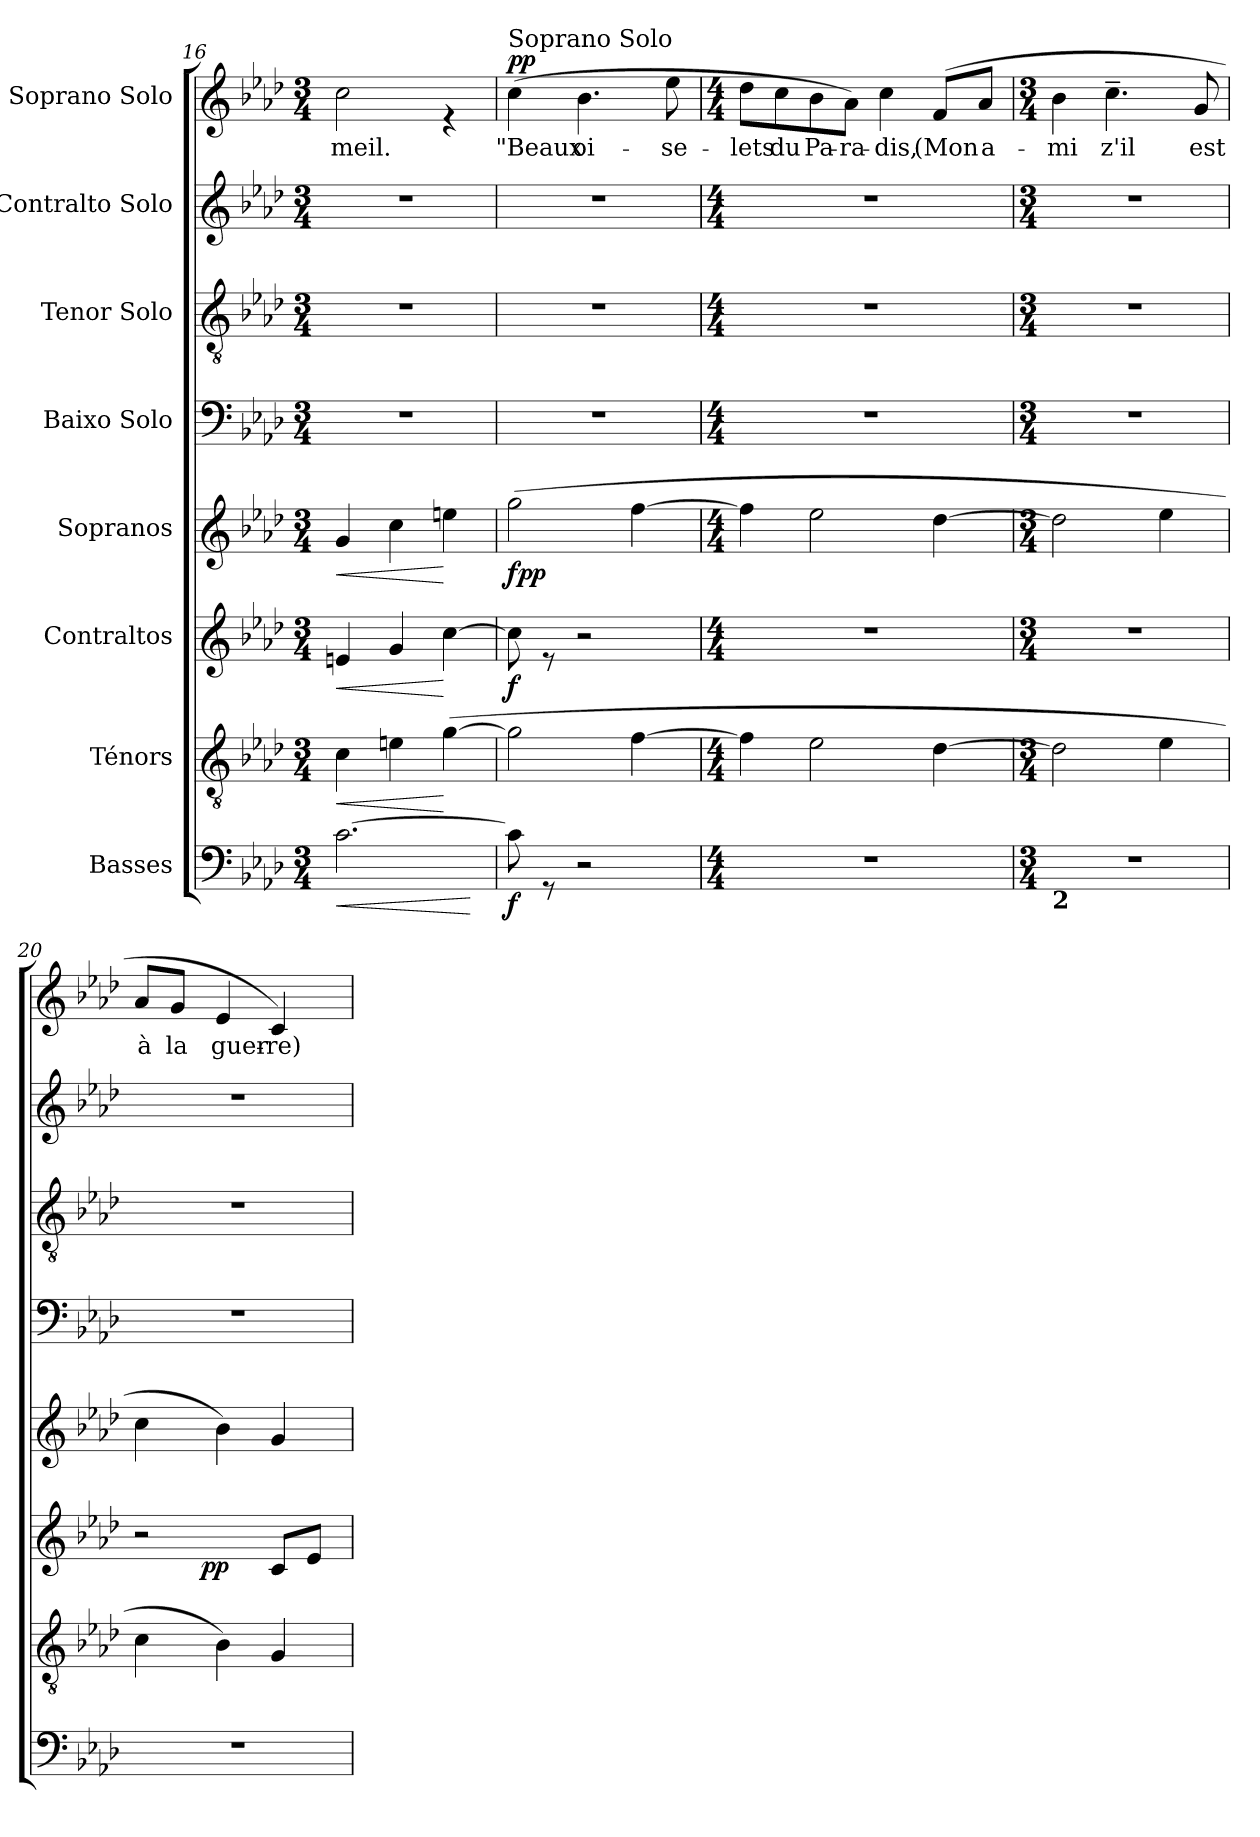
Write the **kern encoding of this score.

**kern	**dynam	**kern	**dynam	**kern	**dynam	**kern	**dynam	**kern	**kern	**kern	**kern	**text	**dynam
*part8	*part8	*part7	*part7	*part6	*part6	*part5	*part5	*part4	*part3	*part2	*part1	*part1	*part1
*staff8	*staff8	*staff7	*staff7	*staff6	*staff6	*staff5	*staff5	*staff4	*staff3	*staff2	*staff1	*staff1	*staff1
*I"Basses	*	*I"Ténors	*	*I"Contraltos	*	*I"Sopranos	*	*I"Baixo Solo	*I"Tenor Solo	*I"Contralto Solo	*I"Soprano Solo	*	*
*clefF4	*	*clefGv2	*	*clefG2	*	*clefG2	*	*clefF4	*clefGv2	*clefG2	*clefG2	*	*
*k[b-e-a-d-]	*	*k[b-e-a-d-]	*	*k[b-e-a-d-]	*	*k[b-e-a-d-]	*	*k[b-e-a-d-]	*k[b-e-a-d-]	*k[b-e-a-d-]	*k[b-e-a-d-]	*	*
*A-:	*	*A-:	*	*A-:	*	*A-:	*	*A-:	*A-:	*A-:	*A-:	*	*
*M3/4	*	*M3/4	*	*M3/4	*	*M3/4	*	*M3/4	*M3/4	*M3/4	*M3/4	*	*
=16	=16	=16	=16	=16	=16	=16	=16	=16	=16	=16	=16	=16	=16
!	!LO:HP:b	!	!LO:HP:b	!	!LO:HP:b	!	!LO:HP:b	!	!	!	!	!LO:LY:b	!
[>2.c\	<	4c\	<	4en/	<	4g/	<	2.r	2.r	2.r	2cc\	-meil.	.
.	.	4en\	.	4g/	.	4cc\	.	.	.	.	.	.	.
.	.	(>[>4g\	[	[>4cc\	[	4een\	[	.	.	.	4re	.	.
.	[	.	.	.	.	.	.	.	.	.	.	.	.
!!LO:PB:g=z
=17	=17	=17	=17	=17	=17	=17	=17	=17	=17	=17	=17	=17	=17
!	!	!	!	!	!	!	!	!	!	!	!LO:TX:a:t=Soprano Solo	!	!
!	!LO:DY:b	!	!LO:DY:b	!	!	!	!	!	!	!	!	!LO:LY:b	!
!	!	!	!LO:DY:n=1:b	!	!LO:DY:b	!	!LO:DY:b	!	!	!	!	!	!
!	!	!	!	!	!	!	!LO:DY:n=1:b	!	!	!	!	!	!LO:DY:a
8c\]	f	2g\]	pp f	8cc\]	f	(>2gg\	f pp	2.r	2.r	2.r	(>4cc\	"Beaux	pp
8rGG	.	.	.	8re	.	.	.	.	.	.	.	.	.
!	!	!	!	!	!	!	!	!	!	!	!	!LO:LY:b	!
2r	.	.	.	2r	.	.	.	.	.	.	4.b-\	oi-	.
.	.	[>4f\	.	.	.	[>4ff\	.	.	.	.	.	.	.
!	!	!	!	!	!	!	!	!	!	!	!	!LO:LY:b	!
.	.	.	.	.	.	.	.	.	.	.	8ee-\	-se-	.
=18	=18	=18	=18	=18	=18	=18	=18	=18	=18	=18	=18	=18	=18
*M4/4	*	*M4/4	*	*M4/4	*	*M4/4	*	*M4/4	*M4/4	*M4/4	*M4/4	*	*
!	!	!	!	!	!	!	!	!	!	!	!	!LO:LY:b	!
1r	.	4f\]	.	1r	.	4ff\]	.	1r	1r	1r	8dd-\L	-lets	.
!	!	!	!	!	!	!	!	!	!	!	!	!LO:LY:b	!
.	.	.	.	.	.	.	.	.	.	.	8cc\	du	.
!	!	!	!	!	!	!	!	!	!	!	!	!LO:LY:b	!
.	.	2e-\	.	.	.	2ee-\	.	.	.	.	8b-\	Pa-	.
!	!	!	!	!	!	!	!	!	!	!	!	!LO:LY:b	!
.	.	.	.	.	.	.	.	.	.	.	8a-\J)	-ra-	.
!	!	!	!	!	!	!	!	!	!	!	!	!LO:LY:b	!
.	.	.	.	.	.	.	.	.	.	.	4cc\	-dis,	.
!	!	!	!	!	!	!	!	!	!	!	!	!LO:LY:b	!
.	.	[>4d-\	.	.	.	[>4dd-\	.	.	.	.	(<8f/L	(Mon	.
!	!	!	!	!	!	!	!	!	!	!	!	!LO:LY:b	!
.	.	.	.	.	.	.	.	.	.	.	8a-/J	a-	.
=19	=19	=19	=19	=19	=19	=19	=19	=19	=19	=19	=19	=19	=19
*M3/4	*	*M3/4	*	*M3/4	*	*M3/4	*	*M3/4	*M3/4	*M3/4	*M3/4	*	*
!LO:TX:b:B:t=2	!	!	!	!	!	!	!	!	!	!	!	!	!
!	!	!	!	!	!	!	!	!	!	!	!	!LO:LY:b	!
2.r	.	2d-\]	.	2.r	.	2dd-\]	.	2.r	2.r	2.r	4b-\	-mi	.
!	!	!	!	!	!	!	!	!	!	!	!	!LO:LY:b	!
.	.	.	.	.	.	.	.	.	.	.	4.cc~>\	z'il	.
.	.	4e-\	.	.	.	4ee-\	.	.	.	.	.	.	.
!	!	!	!	!	!	!	!	!	!	!	!	!LO:LY:b	!
.	.	.	.	.	.	.	.	.	.	.	8g/	est	.
=20	=20	=20	=20	=20	=20	=20	=20	=20	=20	=20	=20	=20	=20
!	!	!	!	!	!	!	!	!	!	!	!	!LO:LY:b	!
*	*	*	*	*^	*	*	*	*	*	*	*	*	*
2.r	.	4c\	.	2r	8..ryy	.	4cc\	.	2.r	2.r	2.r	8a-/L	à	.
!	!	!	!	!	!	!	!	!	!	!	!	!	!LO:LY:b	!
.	.	.	.	.	.	.	.	.	.	.	.	8g/J	la	.
!	!	!	!	!	!	!LO:DY:b	!	!	!	!	!	!	!	!
.	.	.	.	.	2ryy	pp	.	.	.	.	.	.	.	.
!	!	!	!	!	!	!	!	!	!	!	!	!	!LO:LY:b	!
.	.	4B-\)	.	.	.	.	4b-\)	.	.	.	.	4e-/	guer-	.
!	!	!	!	!	!	!	!	!	!	!	!	!	!LO:LY:b	!
.	.	4G/	.	8c/L	.	.	4g/	.	.	.	.	4c/)	-re)	.
.	.	.	.	8e-/J	.	.	.	.	.	.	.	.	.	.
.	.	.	.	.	32ryy	.	.	.	.	.	.	.	.	.
*	*	*	*	*v	*v	*	*	*	*	*	*	*	*	*
=	=	=	=	=	=	=	=	=	=	=	=	=	=
*-	*-	*-	*-	*-	*-	*-	*-	*-	*-	*-	*-	*-	*-
